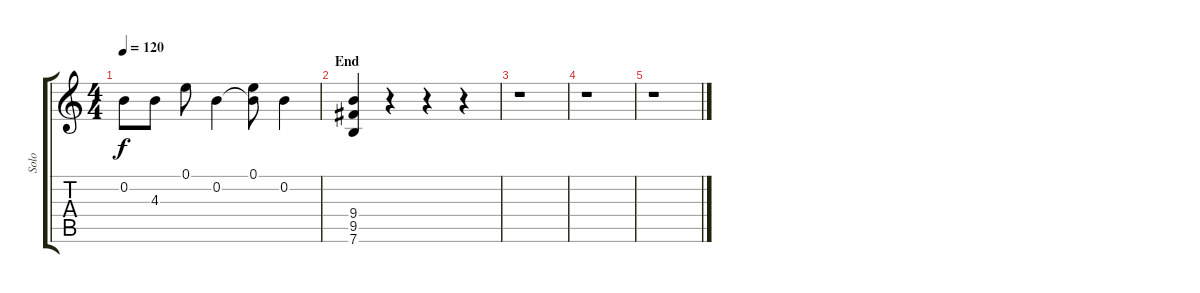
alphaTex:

\track ("Solo" "Solo") {instrument distortionguitar}
\staff {score tabs}
\tuning (E4 B3 G3 D3 A2 E2) {hide}
\ts (4 4)
\tempo 120
\clef g2
\ks c
0.2.8{dy f} 4.3.8 0.1.8 0.2.4 (0.1 0.2{t}).8 0.2.4 |
\section ("" "End")
(9.4 9.5 7.6).4 r.4 r.4 r.4 |
r.1 |
r.1 |
r.1
